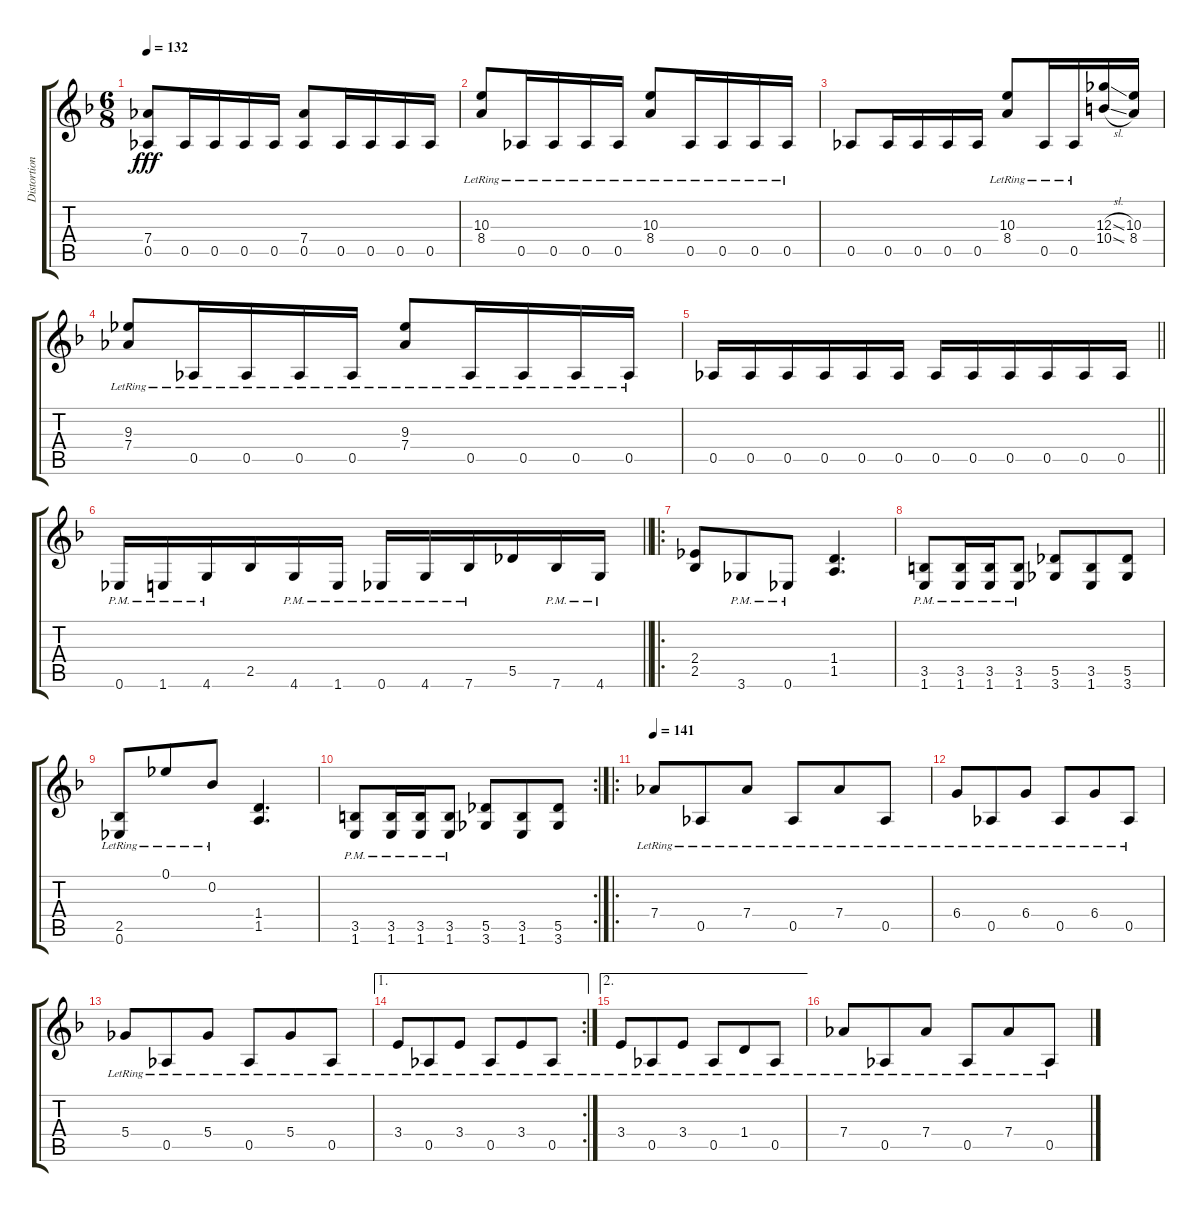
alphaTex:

\track ("Distortion Guitar" "Distortion") {instrument overdrivenguitar}
\staff {score tabs}
\tuning (Eb4 Bb3 Gb3 Db3 Ab2 Eb2) {hide}
\ts (6 8)
\tempo 132
\clef g2
\ks f
(7.4 0.5).8{dy fff} 0.5.16 0.5.16 0.5.16 0.5.16 (7.4 0.5).8 0.5.16 0.5.16 0.5.16 0.5.16 |
(10.3{lr} 8.4{lr}).8 0.5{lr}.16 0.5{lr}.16 0.5{lr}.16 0.5{lr}.16 (10.3{lr} 8.4{lr}).8 0.5{lr}.16 0.5{lr}.16 0.5{lr}.16 0.5{lr}.16 |
0.5.8 0.5.16 0.5.16 0.5.16 0.5.16 (10.3{lr} 8.4{lr}).8 0.5{lr}.16 0.5{lr}.16 (12.3{sl} 10.4{sl}).16 (10.3 8.4).16 |
(9.3{lr} 7.4{lr}).8 0.5{lr}.16 0.5{lr}.16 0.5{lr}.16 0.5{lr}.16 (9.3{lr} 7.4{lr}).8 0.5{lr}.16 0.5{lr}.16 0.5{lr}.16 0.5{lr}.16 |
\barLineRight lightlight
0.5.16 0.5.16 0.5.16 0.5.16 0.5.16 0.5.16 0.5.16 0.5.16 0.5.16 0.5.16 0.5.16 0.5.16 |
\barLineRight lightlight
0.6{pm}.16 1.6{pm}.16 4.6{pm}.16 2.5.16 4.6{pm}.16 1.6{pm}.16 0.6{pm}.16 4.6{pm}.16 7.6{pm}.16 5.5.16 7.6{pm}.16 4.6{pm}.16 |
\ro
(2.4 2.5).8 3.6{pm}.8 0.6{pm}.8 (1.4 1.5).4{d} |
(3.5{pm} 1.6{pm}).8 (3.5{pm} 1.6{pm}).16 (3.5{pm} 1.6{pm}).16 (3.5{pm} 1.6{pm}).8 (5.5 3.6).8 (3.5 1.6).8 (5.5 3.6).8 |
(2.5{lr} 0.6{lr}).8 0.1{lr}.8 0.2{lr}.8 (1.4 1.5).4{d} |
\rc 2
(3.5{pm} 1.6{pm}).8 (3.5{pm} 1.6{pm}).16 (3.5{pm} 1.6{pm}).16 (3.5{pm} 1.6{pm}).8 (5.5 3.6).8 (3.5 1.6).8 (5.5 3.6).8 |
\ro
\tempo 141
7.4{lr}.8 0.5{lr}.8 7.4{lr}.8 0.5{lr}.8 7.4{lr}.8 0.5{lr}.8 |
6.4{lr}.8 0.5{lr}.8 6.4{lr}.8 0.5{lr}.8 6.4{lr}.8 0.5{lr}.8 |
5.4{lr}.8 0.5{lr}.8 5.4{lr}.8 0.5{lr}.8 5.4{lr}.8 0.5{lr}.8 |
\ae 1
\rc 2
3.4{lr}.8 0.5{lr}.8 3.4{lr}.8 0.5{lr}.8 3.4{lr}.8 0.5{lr}.8 |
\ae 2
3.4{lr}.8 0.5{lr}.8 3.4{lr}.8 0.5{lr}.8 1.4{lr}.8 0.5{lr}.8 |
7.4{lr}.8 0.5{lr}.8 7.4{lr}.8 0.5{lr}.8 7.4{lr}.8 0.5{lr}.8
